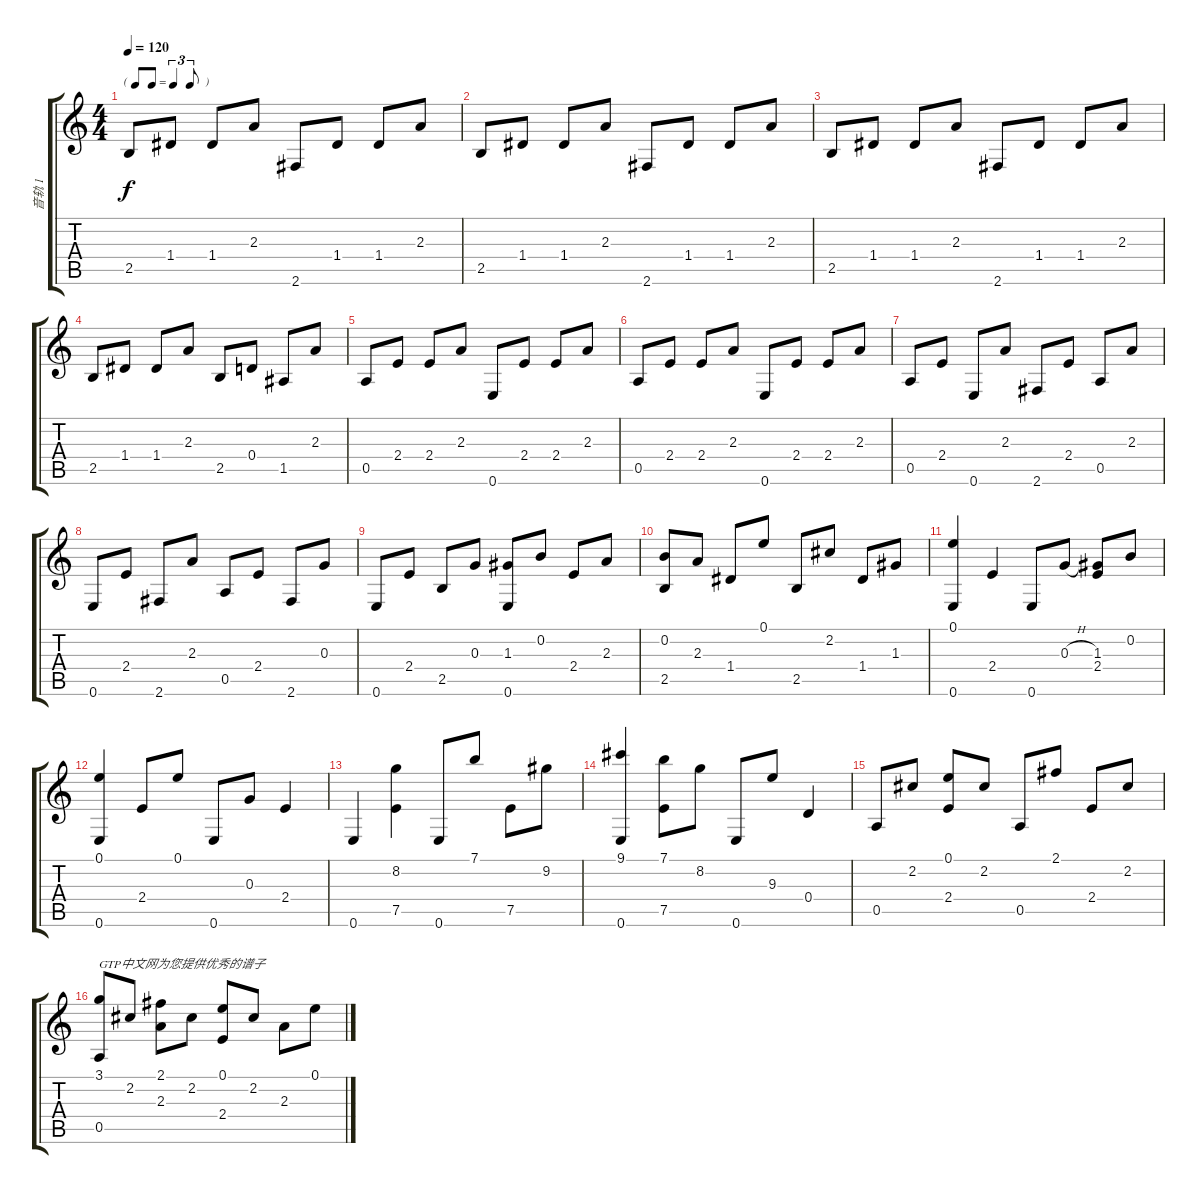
\track ("音轨 1" "音轨 1") {instrument acousticguitarnylon}
\staff {score tabs}
\tuning (E4 B3 G3 D3 A2 E2) {hide}
\ts (4 4)
\tf triplet8th
\tempo 120
\clef g2
\ks c
2.5.8{dy f} 1.4.8 1.4.8 2.3.8 2.6.8 1.4.8 1.4.8 2.3.8 |
2.5.8 1.4.8 1.4.8 2.3.8 2.6.8 1.4.8 1.4.8 2.3.8 |
2.5.8 1.4.8 1.4.8 2.3.8 2.6.8 1.4.8 1.4.8 2.3.8 |
2.5.8 1.4.8 1.4.8 2.3.8 2.5.8 0.4.8 1.5.8 2.3.8 |
0.5.8 2.4.8 2.4.8 2.3.8 0.6.8 2.4.8 2.4.8 2.3.8 |
0.5.8 2.4.8 2.4.8 2.3.8 0.6.8 2.4.8 2.4.8 2.3.8 |
0.5.8 2.4.8 0.6.8 2.3.8 2.6.8 2.4.8 0.5.8 2.3.8 |
0.6.8 2.4.8 2.6.8 2.3.8 0.5.8 2.4.8 2.6.8 0.3.8 |
0.6.8 2.4.8 2.5.8 0.3.8 (1.3 0.6).8 0.2.8 2.4.8 2.3.8 |
(0.2 2.5).8 2.3.8 1.4.8 0.1.8 2.5.8 2.2.8 1.4.8 1.3.8 |
(0.1 0.6).4 2.4.4 0.6.8 0.3{h}.8 (1.3 2.4).8 0.2.8 |
(0.1 0.6).4 2.4.8 0.1.8 0.6.8 0.3.8 2.4.4 |
0.6.4 (8.2 7.5).4 0.6.8 7.1.8 7.5.8 9.2.8 |
(9.1 0.6).4 (7.1 7.5).8 8.2.8 0.6.8 9.3.8 0.4.4 |
0.5.8 2.2.8 (0.1 2.4).8 2.2.8 0.5.8 2.1.8 2.4.8 2.2.8 |
(3.1 0.5).8{txt "GTP中文网为您提供优秀的谱子"} 2.2.8 (2.1 2.3).8 2.2.8 (0.1 2.4).8 2.2.8 2.3.8 0.1.8
